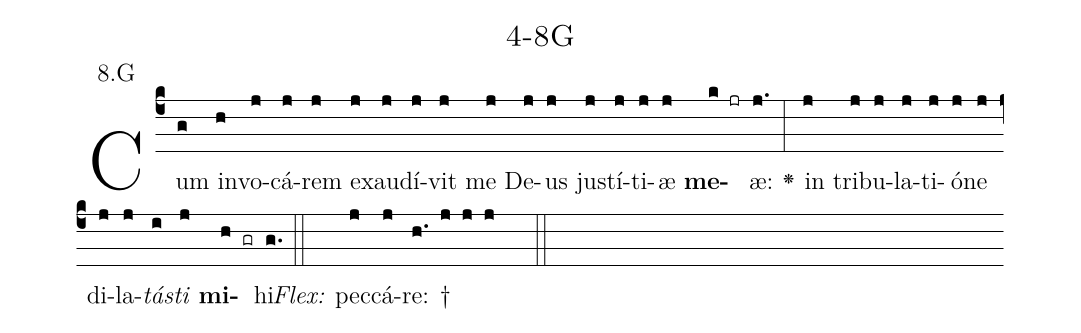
name: 4-8G;
annotation: 8.G;
%%
(c4)Cum(g) in(h)vo(j)cá(j)rem(j) ex(j)au(j)dí(j)vit(j) me(j) De(j)us(j) jus(j)tí(j)ti(j)æ(j) <b>me</b>(k jr)æ:(j.) <v>\greheightstar</v>(:) in(j) tri(j)bu(j)la(j)ti(j)ó(j)ne(j) di(j)la(j)<i>tás</i>(i)<i>ti</i>(j) <b>mi</b>(h gr)hi.(g.) (::)
<i>Flex:</i>()  pec(j)cá(j)re: †(h. j j j  ::)

%E(j) u(j) o(i) u(j) a(h) e.(g.) (::)
